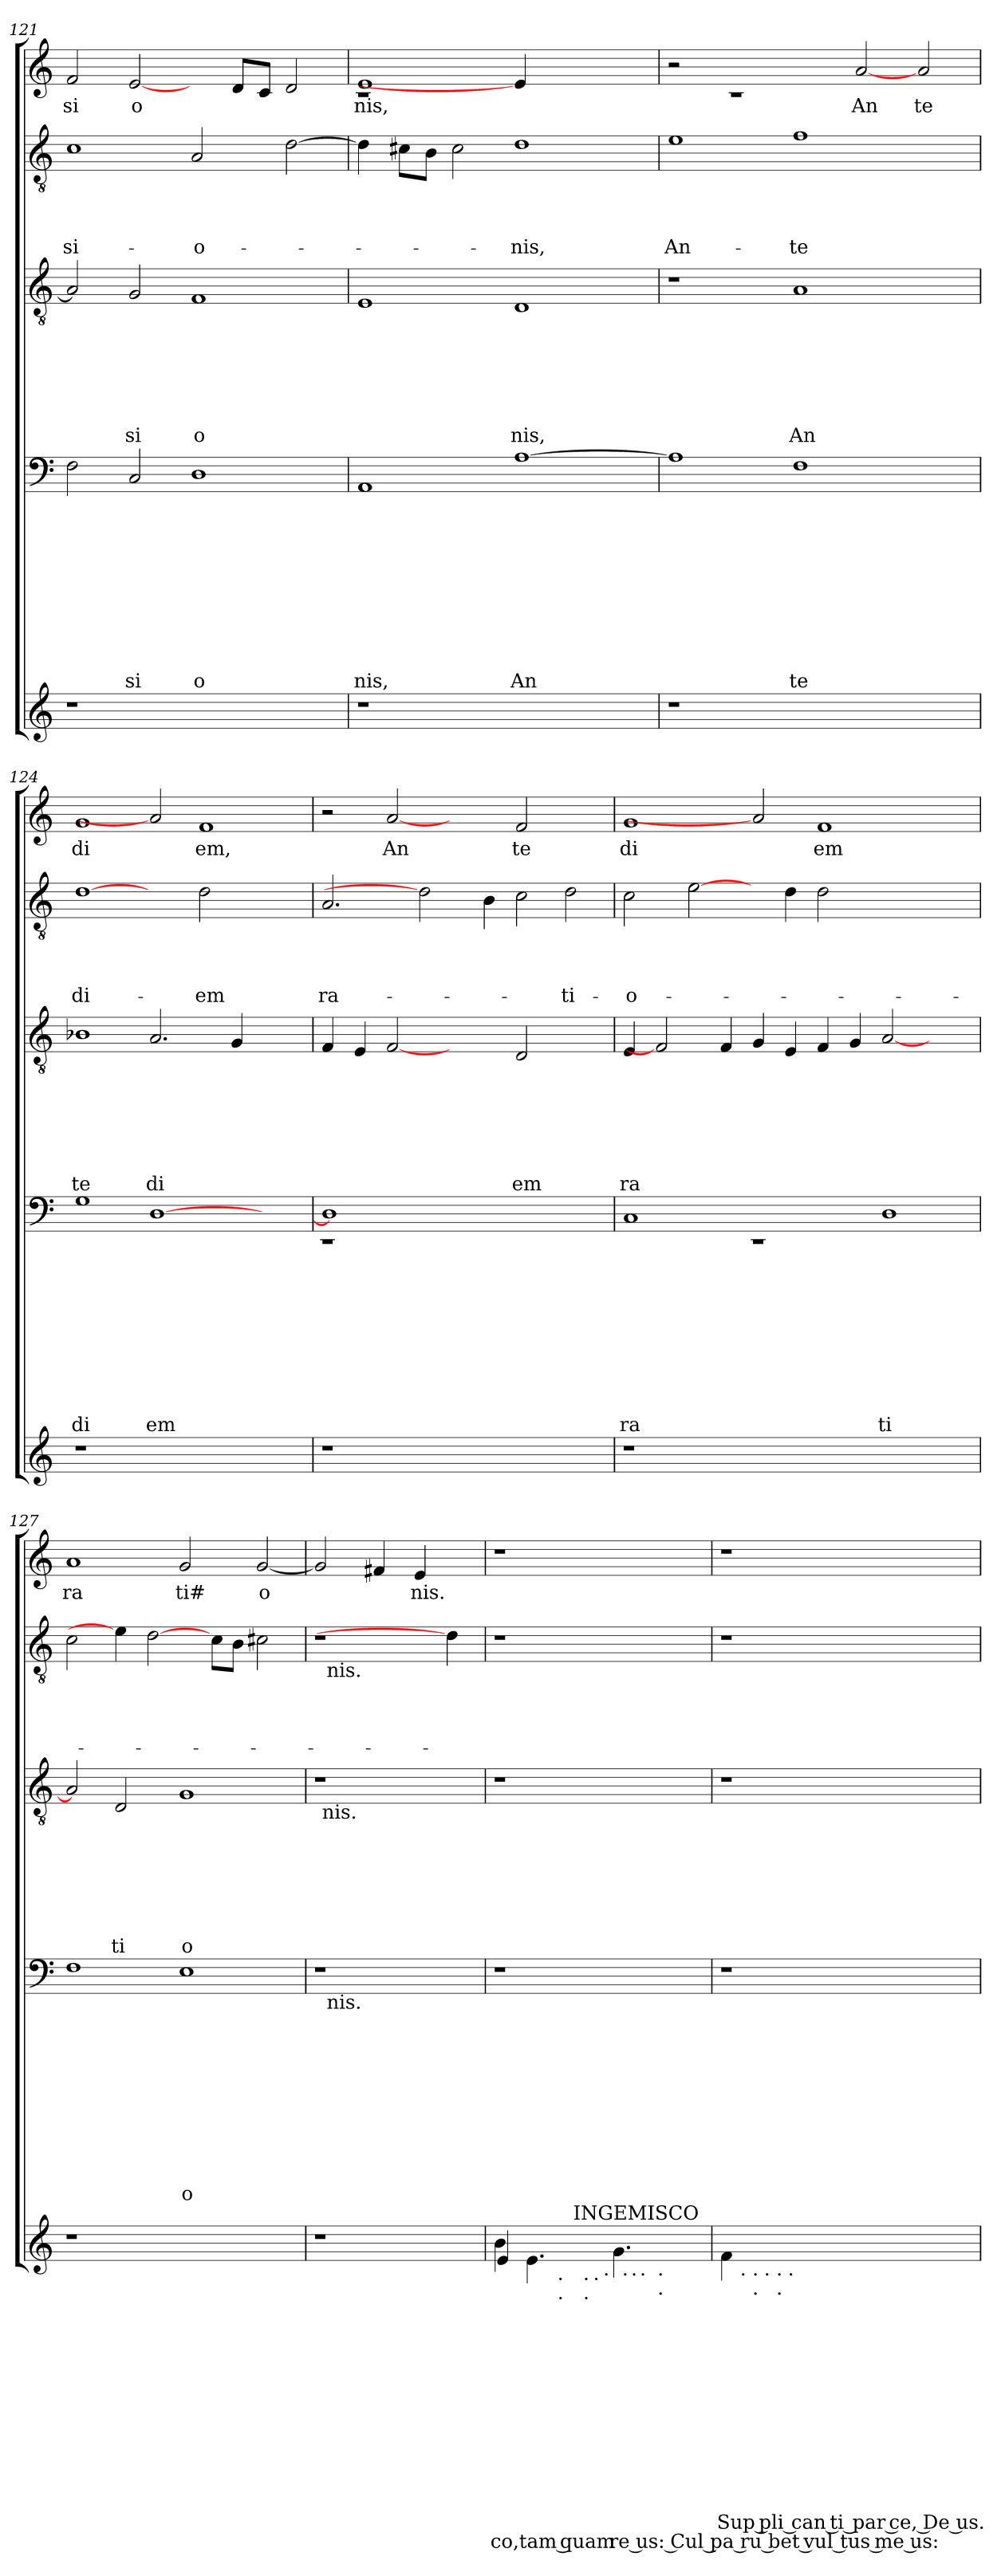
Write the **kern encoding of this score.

**kern	**text	**text	**text	**text	**text	**text	**text	**text	**text	**text	**text	**text	**text	**kern	**text	**text	**text	**text	**text	**text	**text	**text	**text	**text	**kern	**text	**text	**text	**text	**text	**text	**text	**kern	**text	**text	**text	**text	**kern	**text
*part5	*part5	*part5	*part5	*part5	*part5	*part5	*part5	*part5	*part5	*part5	*part5	*part5	*part5	*part4	*part4	*part4	*part4	*part4	*part4	*part4	*part4	*part4	*part4	*part4	*part3	*part3	*part3	*part3	*part3	*part3	*part3	*part3	*part2	*part2	*part2	*part2	*part2	*part1	*part1
*staff5	*staff5	*staff5	*staff5	*staff5	*staff5	*staff5	*staff5	*staff5	*staff5	*staff5	*staff5	*staff5	*staff5	*staff4	*staff4	*staff4	*staff4	*staff4	*staff4	*staff4	*staff4	*staff4	*staff4	*staff4	*staff3	*staff3	*staff3	*staff3	*staff3	*staff3	*staff3	*staff3	*staff2	*staff2	*staff2	*staff2	*staff2	*staff1	*staff1
*clefG2	*	*	*	*	*	*	*	*	*	*	*	*	*	*clefF4	*	*	*	*	*	*	*	*	*	*	*clefGv2	*	*	*	*	*	*	*	*clefGv2	*	*	*	*	*clefG2	*
*k[]	*	*	*	*	*	*	*	*	*	*	*	*	*	*k[]	*	*	*	*	*	*	*	*	*	*	*k[]	*	*	*	*	*	*	*	*k[]	*	*	*	*	*k[]	*
*C:	*	*	*	*	*	*	*	*	*	*	*	*	*	*C:	*	*	*	*	*	*	*	*	*	*	*C:	*	*	*	*	*	*	*	*C:	*	*	*	*	*C:	*
=121	=121	=121	=121	=121	=121	=121	=121	=121	=121	=121	=121	=121	=121	=121	=121	=121	=121	=121	=121	=121	=121	=121	=121	=121	=121	=121	=121	=121	=121	=121	=121	=121	=121	=121	=121	=121	=121	=121	=121
!	!	!	!	!	!	!	!	!	!	!	!	!	!	!	!	!	!	!	!	!	!	!	!	!	!	!	!	!	!	!	!	!	!	!	!	!	!LO:LY:b	!	!LO:LY:b
1r	.	.	.	.	.	.	.	.	.	.	.	.	.	2F\	.	.	.	.	.	.	.	.	.	.	2A/]	.	.	.	.	.	.	.	1c	.	.	.	-si-	2f/	si
!	!	!	!	!	!	!	!	!	!	!	!	!	!	!	!	!	!	!	!	!	!	!	!	!LO:LY:b	!	!	!	!	!	!	!	!LO:LY:b	!	!	!	!	!	!	!LO:LY:b
.	.	.	.	.	.	.	.	.	.	.	.	.	.	2C/	.	.	.	.	.	.	.	.	.	si	2G/	.	.	.	.	.	.	si	.	.	.	.	.	[2e/	o
!	!	!	!	!	!	!	!	!	!	!	!	!	!	!	!	!	!	!	!	!	!	!	!	!LO:LY:b	!	!	!	!	!	!	!	!LO:LY:b:rj	!	!	!	!	!LO:LY:b	!	!
1ryy	.	.	.	.	.	.	.	.	.	.	.	.	.	1D	.	.	.	.	.	.	.	.	.	o	1F	.	.	.	.	.	.	o	2A/	.	.	.	-o-	4ryy	.
.	.	.	.	.	.	.	.	.	.	.	.	.	.	.	.	.	.	.	.	.	.	.	.	.	.	.	.	.	.	.	.	.	.	.	.	.	.	8d/L	.
.	.	.	.	.	.	.	.	.	.	.	.	.	.	.	.	.	.	.	.	.	.	.	.	.	.	.	.	.	.	.	.	.	.	.	.	.	.	8c/J	.
.	.	.	.	.	.	.	.	.	.	.	.	.	.	.	.	.	.	.	.	.	.	.	.	.	.	.	.	.	.	.	.	.	[>2d\	.	.	.	.	2d/	.
=122	=122	=122	=122	=122	=122	=122	=122	=122	=122	=122	=122	=122	=122	=122	=122	=122	=122	=122	=122	=122	=122	=122	=122	=122	=122	=122	=122	=122	=122	=122	=122	=122	=122	=122	=122	=122	=122	=122	=122
!	!	!	!	!	!	!	!	!	!	!	!	!	!	!	!	!	!	!	!	!	!	!	!	!LO:LY:b	!	!	!	!	!	!	!	!	!	!	!	!	!	!	!LO:LY:b
*	*	*	*	*	*	*	*	*	*	*	*	*	*	*	*	*	*	*	*	*	*	*	*	*	*	*	*	*	*	*	*	*	*	*	*	*	*	*^	*
1r	.	.	.	.	.	.	.	.	.	.	.	.	.	1AA	.	.	.	.	.	.	.	.	.	nis,	1E	.	.	.	.	.	.	.	4d\]	.	.	.	.	1e	1rc	nis,
.	.	.	.	.	.	.	.	.	.	.	.	.	.	.	.	.	.	.	.	.	.	.	.	.	.	.	.	.	.	.	.	.	8c#\L	.	.	.	.	.	.	.
.	.	.	.	.	.	.	.	.	.	.	.	.	.	.	.	.	.	.	.	.	.	.	.	.	.	.	.	.	.	.	.	.	8B\J	.	.	.	.	.	.	.
.	.	.	.	.	.	.	.	.	.	.	.	.	.	.	.	.	.	.	.	.	.	.	.	.	.	.	.	.	.	.	.	.	2c#\	.	.	.	.	.	.	.
!	!	!	!	!	!	!	!	!	!	!	!	!	!	!	!	!	!	!	!	!	!	!	!	!LO:LY:b	!	!	!	!	!	!	!	!LO:LY:b	!	!	!	!	!LO:LY:b	!	!	!
1ryy	.	.	.	.	.	.	.	.	.	.	.	.	.	[>1A	.	.	.	.	.	.	.	.	.	An	1D	.	.	.	.	.	.	nis,	1d	.	.	.	-nis,	4e/]	2.ryy	.
.	.	.	.	.	.	.	.	.	.	.	.	.	.	.	.	.	.	.	.	.	.	.	.	.	.	.	.	.	.	.	.	.	.	.	.	.	.	2.ryy	.	.
.	.	.	.	.	.	.	.	.	.	.	.	.	.	.	.	.	.	.	.	.	.	.	.	.	.	.	.	.	.	.	.	.	.	.	.	.	.	.	4ryy	.
=123	=123	=123	=123	=123	=123	=123	=123	=123	=123	=123	=123	=123	=123	=123	=123	=123	=123	=123	=123	=123	=123	=123	=123	=123	=123	=123	=123	=123	=123	=123	=123	=123	=123	=123	=123	=123	=123	=123	=123	=123
!	!	!	!	!	!	!	!	!	!	!	!	!	!	!	!	!	!	!	!	!	!	!	!	!	!	!	!	!	!	!	!	!	!	!	!	!	!LO:LY:b	!	!	!
*	*	*	*	*	*	*	*	*	*	*	*	*	*	*	*	*	*	*	*	*	*	*	*	*	*	*	*	*	*	*	*	*	*	*	*	*	*	*v	*v	*
1r	.	.	.	.	.	.	.	.	.	.	.	.	.	1A]	.	.	.	.	.	.	.	.	.	.	1r	.	.	.	.	.	.	.	1e	.	.	.	An-	2r	.
.	.	.	.	.	.	.	.	.	.	.	.	.	.	.	.	.	.	.	.	.	.	.	.	.	.	.	.	.	.	.	.	.	.	.	.	.	.	1rc	.
!	!	!	!	!	!	!	!	!	!	!	!	!	!	!	!	!	!	!	!	!	!	!	!	!LO:LY:b	!	!	!	!	!	!	!	!LO:LY:b	!	!	!	!	!LO:LY:b	!	!
1.ryy	.	.	.	.	.	.	.	.	.	.	.	.	.	1F	.	.	.	.	.	.	.	.	.	te	1A	.	.	.	.	.	.	An	1f	.	.	.	-te	.	.
!	!	!	!	!	!	!	!	!	!	!	!	!	!	!	!	!	!	!	!	!	!	!	!	!	!	!	!	!	!	!	!	!	!	!	!	!	!	!	!LO:LY:b
.	.	.	.	.	.	.	.	.	.	.	.	.	.	.	.	.	.	.	.	.	.	.	.	.	.	.	.	.	.	.	.	.	.	.	.	.	.	[2a	An
!	!	!	!	!	!	!	!	!	!	!	!	!	!	!	!	!	!	!	!	!	!	!	!	!	!	!	!	!	!	!	!	!	!	!	!	!	!	!	!LO:LY:b
.	.	.	.	.	.	.	.	.	.	.	.	.	.	2ryy	.	.	.	.	.	.	.	.	.	.	2ryy	.	.	.	.	.	.	.	2ryy	.	.	.	.	2a/	te
!!LO:PB:g=z
=124	=124	=124	=124	=124	=124	=124	=124	=124	=124	=124	=124	=124	=124	=124	=124	=124	=124	=124	=124	=124	=124	=124	=124	=124	=124	=124	=124	=124	=124	=124	=124	=124	=124	=124	=124	=124	=124	=124	=124
!	!	!	!	!	!	!	!	!	!	!	!	!	!	!	!	!	!	!	!	!	!	!	!	!LO:LY:b	!	!	!	!	!	!	!	!LO:LY:b	!	!	!	!	!LO:LY:b	!	!LO:LY:b
1r	.	.	.	.	.	.	.	.	.	.	.	.	.	1G	.	.	.	.	.	.	.	.	.	di	1B-X	.	.	.	.	.	.	te	[1d	.	.	.	di-	1g	di
!	!	!	!	!	!	!	!	!	!	!	!	!	!	!	!	!	!	!	!	!	!	!	!	!LO:LY:b	!	!	!	!	!	!	!	!LO:LY:b	!	!	!	!	!	!	!
1.ryy	.	.	.	.	.	.	.	.	.	.	.	.	.	[>1D	.	.	.	.	.	.	.	.	.	em	2.A/	.	.	.	.	.	.	di	2ryy	.	.	.	.	2a]	.
!	!	!	!	!	!	!	!	!	!	!	!	!	!	!	!	!	!	!	!	!	!	!	!	!	!	!	!	!	!	!	!	!	!	!	!	!	!LO:LY:b	!	!LO:LY:b
.	.	.	.	.	.	.	.	.	.	.	.	.	.	.	.	.	.	.	.	.	.	.	.	.	.	.	.	.	.	.	.	.	2d\	.	.	.	-em	1f	em,
.	.	.	.	.	.	.	.	.	.	.	.	.	.	.	.	.	.	.	.	.	.	.	.	.	4G/	.	.	.	.	.	.	.	.	.	.	.	.	.	.
.	.	.	.	.	.	.	.	.	.	.	.	.	.	2ryy	.	.	.	.	.	.	.	.	.	.	2ryy	.	.	.	.	.	.	.	2ryy	.	.	.	.	.	.
=125	=125	=125	=125	=125	=125	=125	=125	=125	=125	=125	=125	=125	=125	=125	=125	=125	=125	=125	=125	=125	=125	=125	=125	=125	=125	=125	=125	=125	=125	=125	=125	=125	=125	=125	=125	=125	=125	=125	=125
*	*	*	*	*	*	*	*	*	*	*	*	*	*	*^	*	*	*	*	*	*	*	*	*	*	*	*	*	*	*	*	*	*	*	*	*	*	*	*	*
!	!	!	!	!	!	!	!	!	!	!	!	!	!	!	!	!	!	!	!	!	!	!	!	!	!	!	!	!	!	!	!	!	!	!	!	!	!	!LO:LY:b	!	!
1r	.	.	.	.	.	.	.	.	.	.	.	.	.	1D]	1rEE	.	.	.	.	.	.	.	.	.	.	4F/	.	.	.	.	.	.	.	2.A/	.	.	.	ra-	2r	.
.	.	.	.	.	.	.	.	.	.	.	.	.	.	.	.	.	.	.	.	.	.	.	.	.	.	4E/	.	.	.	.	.	.	.	.	.	.	.	.	.	.
!	!	!	!	!	!	!	!	!	!	!	!	!	!	!	!	!	!	!	!	!	!	!	!	!	!	!	!	!	!	!	!	!	!	!	!	!	!	!	!	!LO:LY:b
.	.	.	.	.	.	.	.	.	.	.	.	.	.	.	.	.	.	.	.	.	.	.	.	.	.	[2F	.	.	.	.	.	.	.	.	.	.	.	.	[2a	An
.	.	.	.	.	.	.	.	.	.	.	.	.	.	.	.	.	.	.	.	.	.	.	.	.	.	.	.	.	.	.	.	.	.	2d]	.	.	.	.	.	.
1.ryy	.	.	.	.	.	.	.	.	.	.	.	.	.	1.ryy	1.ryy	.	.	.	.	.	.	.	.	.	.	2ryy	.	.	.	.	.	.	.	.	.	.	.	.	2ryy	.
.	.	.	.	.	.	.	.	.	.	.	.	.	.	.	.	.	.	.	.	.	.	.	.	.	.	.	.	.	.	.	.	.	.	4B\	.	.	.	.	.	.
!	!	!	!	!	!	!	!	!	!	!	!	!	!	!	!	!	!	!	!	!	!	!	!	!	!	!	!	!	!	!	!	!	!LO:LY:b	!	!	!	!	!	!	!LO:LY:b
.	.	.	.	.	.	.	.	.	.	.	.	.	.	.	.	.	.	.	.	.	.	.	.	.	.	2D/	.	.	.	.	.	.	em	2c\	.	.	.	.	2f/	te
!	!	!	!	!	!	!	!	!	!	!	!	!	!	!	!	!	!	!	!	!	!	!	!	!	!	!	!	!	!	!	!	!	!	!	!	!	!	!LO:LY:b	!	!
.	.	.	.	.	.	.	.	.	.	.	.	.	.	.	.	.	.	.	.	.	.	.	.	.	.	2ryy	.	.	.	.	.	.	.	2d\	.	.	.	-ti-	2ryy	.
*	*	*	*	*	*	*	*	*	*	*	*	*	*	*v	*v	*	*	*	*	*	*	*	*	*	*	*	*	*	*	*	*	*	*	*	*	*	*	*	*	*
=126	=126	=126	=126	=126	=126	=126	=126	=126	=126	=126	=126	=126	=126	=126	=126	=126	=126	=126	=126	=126	=126	=126	=126	=126	=126	=126	=126	=126	=126	=126	=126	=126	=126	=126	=126	=126	=126	=126	=126
!	!	!	!	!	!	!	!	!	!	!	!	!	!	!	!	!	!	!	!	!	!	!	!	!LO:LY:b	!	!	!	!	!	!	!	!LO:LY:b	!	!	!	!	!LO:LY:b	!	!LO:LY:b
1r	.	.	.	.	.	.	.	.	.	.	.	.	.	1C	.	.	.	.	.	.	.	.	.	ra	4E/	.	.	.	.	.	.	ra	2c\	.	.	.	-o-	1g	di
.	.	.	.	.	.	.	.	.	.	.	.	.	.	.	.	.	.	.	.	.	.	.	.	.	2F]	.	.	.	.	.	.	.	.	.	.	.	.	.	.
.	.	.	.	.	.	.	.	.	.	.	.	.	.	.	.	.	.	.	.	.	.	.	.	.	.	.	.	.	.	.	.	.	[2e\	.	.	.	.	.	.
.	.	.	.	.	.	.	.	.	.	.	.	.	.	.	.	.	.	.	.	.	.	.	.	.	4F/	.	.	.	.	.	.	.	.	.	.	.	.	.	.
0ryy	.	.	.	.	.	.	.	.	.	.	.	.	.	1rEE	.	.	.	.	.	.	.	.	.	.	4G/	.	.	.	.	.	.	.	4ryy	.	.	.	.	2a]	.
.	.	.	.	.	.	.	.	.	.	.	.	.	.	.	.	.	.	.	.	.	.	.	.	.	4E/	.	.	.	.	.	.	.	4d\	.	.	.	.	.	.
!	!	!	!	!	!	!	!	!	!	!	!	!	!	!	!	!	!	!	!	!	!	!	!	!	!	!	!	!	!	!	!	!	!	!	!	!	!	!	!LO:LY:b
.	.	.	.	.	.	.	.	.	.	.	.	.	.	.	.	.	.	.	.	.	.	.	.	.	4F/	.	.	.	.	.	.	.	2d\	.	.	.	.	1f	em
.	.	.	.	.	.	.	.	.	.	.	.	.	.	.	.	.	.	.	.	.	.	.	.	.	4G/	.	.	.	.	.	.	.	.	.	.	.	.	.	.
!	!	!	!	!	!	!	!	!	!	!	!	!	!	!	!	!	!	!	!	!	!	!	!	!LO:LY:b	!	!	!	!	!	!	!	!	!	!	!	!	!	!	!
.	.	.	.	.	.	.	.	.	.	.	.	.	.	1D	.	.	.	.	.	.	.	.	.	ti	[<2A/	.	.	.	.	.	.	.	1ryy	.	.	.	.	.	.
.	.	.	.	.	.	.	.	.	.	.	.	.	.	.	.	.	.	.	.	.	.	.	.	.	2ryy	.	.	.	.	.	.	.	.	.	.	.	.	2ryy	.
=127	=127	=127	=127	=127	=127	=127	=127	=127	=127	=127	=127	=127	=127	=127	=127	=127	=127	=127	=127	=127	=127	=127	=127	=127	=127	=127	=127	=127	=127	=127	=127	=127	=127	=127	=127	=127	=127	=127	=127
!	!	!	!	!	!	!	!	!	!	!	!	!	!	!	!	!	!	!	!	!	!	!	!	!	!	!	!	!	!	!	!	!	!	!	!	!	!	!	!LO:LY:b
1r	.	.	.	.	.	.	.	.	.	.	.	.	.	1F	.	.	.	.	.	.	.	.	.	.	2A/]	.	.	.	.	.	.	.	2c\	.	.	.	.	1a	ra
!	!	!	!	!	!	!	!	!	!	!	!	!	!	!	!	!	!	!	!	!	!	!	!	!	!	!	!	!	!	!	!	!LO:LY:b	!	!	!	!	!	!	!
.	.	.	.	.	.	.	.	.	.	.	.	.	.	.	.	.	.	.	.	.	.	.	.	.	2D/	.	.	.	.	.	.	ti	4e\]	.	.	.	.	.	.
.	.	.	.	.	.	.	.	.	.	.	.	.	.	.	.	.	.	.	.	.	.	.	.	.	.	.	.	.	.	.	.	.	[2d\	.	.	.	.	.	.
!	!	!	!	!	!	!	!	!	!	!	!	!	!	!	!	!	!	!	!	!	!	!	!	!LO:LY:b	!	!	!	!	!	!	!	!LO:LY:b	!	!	!	!	!	!	!LO:LY:b
1ryy	.	.	.	.	.	.	.	.	.	.	.	.	.	1E	.	.	.	.	.	.	.	.	.	o	1G	.	.	.	.	.	.	o	.	.	.	.	.	2g/	ti#
.	.	.	.	.	.	.	.	.	.	.	.	.	.	.	.	.	.	.	.	.	.	.	.	.	.	.	.	.	.	.	.	.	8c\L	.	.	.	.	.	.
.	.	.	.	.	.	.	.	.	.	.	.	.	.	.	.	.	.	.	.	.	.	.	.	.	.	.	.	.	.	.	.	.	8B\J	.	.	.	.	.	.
!	!	!	!	!	!	!	!	!	!	!	!	!	!	!	!	!	!	!	!	!	!	!	!	!	!	!	!	!	!	!	!	!	!	!	!	!	!	!	!LO:LY:b
.	.	.	.	.	.	.	.	.	.	.	.	.	.	.	.	.	.	.	.	.	.	.	.	.	.	.	.	.	.	.	.	.	2c#\	.	.	.	.	[<2g/	o
=128	=128	=128	=128	=128	=128	=128	=128	=128	=128	=128	=128	=128	=128	=128	=128	=128	=128	=128	=128	=128	=128	=128	=128	=128	=128	=128	=128	=128	=128	=128	=128	=128	=128	=128	=128	=128	=128	=128	=128
*	*	*	*	*	*	*	*	*	*	*	*	*	*	*^	*	*	*	*	*	*	*	*	*	*	*^	*	*	*	*	*	*	*	*^	*	*	*	*	*	*
1r	.	.	.	.	.	.	.	.	.	.	.	.	.	1r	32ryy	.	.	.	.	.	.	.	.	.	.	1r	48ryy	.	.	.	.	.	.	.	1r	32ryy	.	.	.	.	2g/]	.
!	!	!	!	!	!	!	!	!	!	!	!	!	!	!	!	!	!	!	!	!	!	!	!	!	!	!	!LO:TX:b:t=nis.	!	!	!	!	!	!	!	!	!	!	!	!	!	!	!
.	.	.	.	.	.	.	.	.	.	.	.	.	.	.	.	.	.	.	.	.	.	.	.	.	.	.	3%2ryy	.	.	.	.	.	.	.	.	.	.	.	.	.	.	.
!	!	!	!	!	!	!	!	!	!	!	!	!	!	!	!	!	!	!	!	!	!	!	!	!	!	!	!	!	!	!	!	!	!	!	!	!LO:TX:b:t=nis.	!	!	!	!	!	!
!	!	!	!	!	!	!	!	!	!	!	!	!	!	!	!LO:TX:b:t=nis.	!	!	!	!	!	!	!	!	!	!	!	!	!	!	!	!	!	!	!	!	!	!	!	!	!	!	!
.	.	.	.	.	.	.	.	.	.	.	.	.	.	.	1ryy	.	.	.	.	.	.	.	.	.	.	.	.	.	.	.	.	.	.	.	.	1ryy	.	.	.	.	.	.
.	.	.	.	.	.	.	.	.	.	.	.	.	.	.	.	.	.	.	.	.	.	.	.	.	.	.	.	.	.	.	.	.	.	.	.	.	.	.	.	.	4f#X/	.
.	.	.	.	.	.	.	.	.	.	.	.	.	.	.	.	.	.	.	.	.	.	.	.	.	.	.	6...ryy	.	.	.	.	.	.	.	.	.	.	.	.	.	.	.
!	!	!	!	!	!	!	!	!	!	!	!	!	!	!	!	!	!	!	!	!	!	!	!	!	!	!	!	!	!	!	!	!	!	!	!	!	!	!	!	!	!	!LO:LY:b
.	.	.	.	.	.	.	.	.	.	.	.	.	.	.	.	.	.	.	.	.	.	.	.	.	.	.	.	.	.	.	.	.	.	.	.	.	.	.	.	.	4e/	nis.
4ryy	.	.	.	.	.	.	.	.	.	.	.	.	.	4ryy	.	.	.	.	.	.	.	.	.	.	.	4ryy	4ryy	.	.	.	.	.	.	.	4d\]	.	.	.	.	.	4ryy	.
.	.	.	.	.	.	.	.	.	.	.	.	.	.	.	8..ryy	.	.	.	.	.	.	.	.	.	.	.	.	.	.	.	.	.	.	.	.	8..ryy	.	.	.	.	.	.
!!LO:LB:g=z
=129	=129	=129	=129	=129	=129	=129	=129	=129	=129	=129	=129	=129	=129	=129	=129	=129	=129	=129	=129	=129	=129	=129	=129	=129	=129	=129	=129	=129	=129	=129	=129	=129	=129	=129	=129	=129	=129	=129	=129	=129	=129	=129
*^	*	*	*	*	*	*	*	*	*	*	*	*	*	*	*	*	*	*	*	*	*	*	*	*	*	*	*	*	*	*	*	*	*	*	*	*	*	*	*	*	*	*
!LO:TX:b:t=.	!	!	!	!	!	!	!	!	!	!	!	!	!	!	!	!	!	!	!	!	!	!	!	!	!	!	!	!	!	!	!	!	!	!	!	!	!	!	!	!	!	!	!
!LO:TX:b:t=.	!	!	!	!	!	!	!	!	!	!	!	!	!	!	!	!	!	!	!	!	!	!	!	!	!	!	!	!	!	!	!	!	!	!	!	!	!	!	!	!	!	!	!
!LO:TX:b:t=.	!	!	!	!	!	!	!	!	!	!	!	!	!	!	!	!	!	!	!	!	!	!	!	!	!	!	!	!	!	!	!	!	!	!	!	!	!	!	!	!	!	!	!
!LO:N:head=solid	!LO:N:head=solid	!	!	!	!	!	!	!	!	!	!	!	!	!LO:LY:a:rj	!	!	!	!	!	!	!	!	!	!	!	!	!	!	!	!	!	!	!	!	!	!	!	!	!	!	!	!	!
!	!	!	!	!	!	!	!	!	!	!	!	!	!	!LO:LY:a	!	!	!	!	!	!	!	!	!	!	!	!	!	!	!	!	!	!	!	!	!	!	!	!	!	!	!	!	!
*^	*	*	*	*	*	*	*	*	*	*	*	*	*	*	*	*	*	*	*	*	*	*	*	*	*	*	*	*	*	*	*	*	*	*	*	*	*	*	*	*	*	*	*
*	*	*^	*	*	*	*	*	*	*	*	*	*	*	*	*	*	*	*	*	*	*	*	*	*	*	*	*	*	*	*	*	*	*	*	*	*	*	*	*	*	*	*	*	*
*	*	*	*^	*	*	*	*	*	*	*	*	*	*	*	*	*	*	*	*	*	*	*	*	*	*	*	*	*	*	*	*	*	*	*	*	*	*	*	*	*	*	*	*	*	*
*	*	*	*	*^	*	*	*	*	*	*	*	*	*	*	*	*	*	*	*	*	*	*	*	*	*	*	*	*	*	*	*	*	*	*	*	*	*	*	*	*	*	*	*	*	*	*
*	*	*	*	*	*^	*	*	*	*	*	*	*	*	*	*	*	*	*	*	*	*	*	*	*	*	*	*	*	*	*	*	*	*	*	*	*	*	*	*	*	*	*	*	*	*	*	*
*	*	*	*	*	*	*^	*	*	*	*	*	*	*	*	*	*	*	*	*	*	*	*	*	*	*	*	*	*	*	*	*	*	*	*	*	*	*	*	*	*	*	*	*	*	*	*	*	*
*	*	*	*	*	*	*	*^	*	*	*	*	*	*	*	*	*	*	*	*	*	*	*	*	*	*	*	*	*	*	*	*	*	*	*	*	*	*	*	*	*	*	*	*	*	*	*	*	*	*
*	*	*	*	*	*	*	*	*^	*	*	*	*	*	*	*	*	*	*	*	*	*	*	*	*	*	*	*	*	*	*	*	*	*	*	*	*	*	*	*	*	*	*	*	*	*	*	*	*	*	*
*	*	*	*	*	*	*	*	*	*	*	*	*	*	*	*	*	*	*	*	*	*	*	*v	*v	*	*	*	*	*	*	*	*	*	*	*	*	*	*	*	*	*	*	*	*v	*v	*	*	*	*	*	*
*	*	*	*	*	*	*	*	*	*^	*	*	*	*	*	*	*	*	*	*	*	*	*	*	*	*	*	*	*	*	*	*	*	*	*v	*v	*	*	*	*	*	*	*	*	*	*	*	*	*	*
4b\	4e/	4..ryy	2ryy	2ryy	2ryy	2ryy	2ryy	2ryy	2ryy	2ryy	.	.	.	.	.	.	.	.	.	.	.	.	co,	1r	.	.	.	.	.	.	.	.	.	.	1r	.	.	.	.	.	.	.	1r	.	.	.	.	1r	.
!LO:N:head=solid	!	!	!	!	!	!	!	!	!	!	!	!	!	!	!	!	!	!	!	!	!	!LO:LY:a	!LO:LY:a	!	!	!	!	!	!	!	!	!	!	!	!	!	!	!	!	!	!	!	!	!	!	!	!	!	!
4.e\	2.ryy	.	.	.	.	.	.	.	.	.	.	.	.	.	.	.	.	.	.	.	.	.	tam quam	.	.	.	.	.	.	.	.	.	.	.	.	.	.	.	.	.	.	.	.	.	.	.	.	.	.
!	!	!LO:TX:b:t=.	!	!	!	!	!	!	!	!	!	!	!	!	!	!	!	!	!	!	!	!	!	!	!	!	!	!	!	!	!	!	!	!	!	!	!	!	!	!	!	!	!	!	!	!	!	!	!
!	!	!LO:TX:b:t=.	!	!	!	!	!	!	!	!	!	!	!	!	!	!	!	!	!	!	!	!	!	!	!	!	!	!	!	!	!	!	!	!	!	!	!	!	!	!	!	!	!	!	!	!	!	!	!
.	.	2ryy	.	.	.	.	.	.	.	.	.	.	.	.	.	.	.	.	.	.	.	.	.	.	.	.	.	.	.	.	.	.	.	.	.	.	.	.	.	.	.	.	.	.	.	.	.	.	.
!	!	!	!LO:TX:a:t=INGEMISCO	!	!	!	!	!	!	!	!	!	!	!	!	!	!	!	!	!	!	!	!	!	!	!	!	!	!	!	!	!	!	!	!	!	!	!	!	!	!	!	!	!	!	!	!	!	!
.	.	.	2ryy	32ryy	16ryy	16.ryy	8ryy	8.ryy	8..ryy	4ryy	.	.	.	.	.	.	.	.	.	.	.	.	.	.	.	.	.	.	.	.	.	.	.	.	.	.	.	.	.	.	.	.	.	.	.	.	.	.	.
!	!	!	!	!LO:TX:b:t=.	!	!	!	!	!	!	!	!	!	!	!	!	!	!	!	!	!	!	!	!	!	!	!	!	!	!	!	!	!	!	!	!	!	!	!	!	!	!	!	!	!	!	!	!	!
!	!	!	!	!LO:TX:b:t=.	!	!	!	!	!	!	!	!	!	!	!	!	!	!	!	!	!	!	!	!	!	!	!	!	!	!	!	!	!	!	!	!	!	!	!	!	!	!	!	!	!	!	!	!	!
.	.	.	.	4...ryy	.	.	.	.	.	.	.	.	.	.	.	.	.	.	.	.	.	.	.	.	.	.	.	.	.	.	.	.	.	.	.	.	.	.	.	.	.	.	.	.	.	.	.	.	.
!	!	!	!	!	!LO:TX:b:t=.	!	!	!	!	!	!	!	!	!	!	!	!	!	!	!	!	!	!	!	!	!	!	!	!	!	!	!	!	!	!	!	!	!	!	!	!	!	!	!	!	!	!	!	!
.	.	.	.	.	4..ryy	.	.	.	.	.	.	.	.	.	.	.	.	.	.	.	.	.	.	.	.	.	.	.	.	.	.	.	.	.	.	.	.	.	.	.	.	.	.	.	.	.	.	.	.
!	!	!	!	!	!	!LO:TX:b:t=.	!	!	!	!	!	!	!	!	!	!	!	!	!	!	!	!	!	!	!	!	!	!	!	!	!	!	!	!	!	!	!	!	!	!	!	!	!	!	!	!	!	!	!
.	.	.	.	.	.	4ryy	.	.	.	.	.	.	.	.	.	.	.	.	.	.	.	.	.	.	.	.	.	.	.	.	.	.	.	.	.	.	.	.	.	.	.	.	.	.	.	.	.	.	.
!LO:N:head=solid	!	!	!	!	!	!	!	!	!	!	!	!	!	!	!	!	!	!	!	!	!	!LO:LY:a	!LO:LY:a	!	!	!	!	!	!	!	!	!	!	!	!	!	!	!	!	!	!	!	!	!	!	!	!	!	!
4.g\	.	.	.	.	.	.	32ryy	.	.	.	.	.	.	.	.	.	.	.	.	.	.	.	re us: Cul pa ru bet vul tus me us:	.	.	.	.	.	.	.	.	.	.	.	.	.	.	.	.	.	.	.	.	.	.	.	.	.	.
!	!	!	!	!	!	!	!LO:TX:b:t=.	!	!	!	!	!	!	!	!	!	!	!	!	!	!	!	!	!	!	!	!	!	!	!	!	!	!	!	!	!	!	!	!	!	!	!	!	!	!	!	!	!	!
.	.	.	.	.	.	.	4ryy	.	.	.	.	.	.	.	.	.	.	.	.	.	.	.	.	.	.	.	.	.	.	.	.	.	.	.	.	.	.	.	.	.	.	.	.	.	.	.	.	.	.
!	!	!	!	!	!	!	!	!LO:TX:b:t=.	!	!	!	!	!	!	!	!	!	!	!	!	!	!	!	!	!	!	!	!	!	!	!	!	!	!	!	!	!	!	!	!	!	!	!	!	!	!	!	!	!
.	.	.	.	.	.	.	.	4ryy	.	.	.	.	.	.	.	.	.	.	.	.	.	.	.	.	.	.	.	.	.	.	.	.	.	.	.	.	.	.	.	.	.	.	.	.	.	.	.	.	.
!	!	!	!	!	!	!	!	!	!LO:TX:b:t=.	!	!	!	!	!	!	!	!	!	!	!	!	!	!	!	!	!	!	!	!	!	!	!	!	!	!	!	!	!	!	!	!	!	!	!	!	!	!	!	!
.	.	.	.	.	.	.	.	.	4ryy	.	.	.	.	.	.	.	.	.	.	.	.	.	.	.	.	.	.	.	.	.	.	.	.	.	.	.	.	.	.	.	.	.	.	.	.	.	.	.	.
.	.	.	.	.	.	.	.	.	.	32ryy	.	.	.	.	.	.	.	.	.	.	.	.	.	.	.	.	.	.	.	.	.	.	.	.	.	.	.	.	.	.	.	.	.	.	.	.	.	.	.
!	!	!	!	!	!	!	!	!	!	!LO:TX:b:t=.	!	!	!	!	!	!	!	!	!	!	!	!	!	!	!	!	!	!	!	!	!	!	!	!	!	!	!	!	!	!	!	!	!	!	!	!	!	!	!
!	!	!	!	!	!	!	!	!	!	!LO:TX:b:t=.	!	!	!	!	!	!	!	!	!	!	!	!	!	!	!	!	!	!	!	!	!	!	!	!	!	!	!	!	!	!	!	!	!	!	!	!	!	!	!
.	.	.	.	.	.	.	.	.	.	8..ryy	.	.	.	.	.	.	.	.	.	.	.	.	.	.	.	.	.	.	.	.	.	.	.	.	.	.	.	.	.	.	.	.	.	.	.	.	.	.	.
.	.	.	.	.	.	8ryy	.	.	.	.	.	.	.	.	.	.	.	.	.	.	.	.	.	.	.	.	.	.	.	.	.	.	.	.	.	.	.	.	.	.	.	.	.	.	.	.	.	.	.
.	.	.	.	.	.	.	16.ryy	.	.	.	.	.	.	.	.	.	.	.	.	.	.	.	.	.	.	.	.	.	.	.	.	.	.	.	.	.	.	.	.	.	.	.	.	.	.	.	.	.	.
.	.	16ryy	.	.	.	.	.	16ryy	.	.	.	.	.	.	.	.	.	.	.	.	.	.	.	.	.	.	.	.	.	.	.	.	.	.	.	.	.	.	.	.	.	.	.	.	.	.	.	.	.
.	.	.	.	.	.	32ryy	.	.	32ryy	.	.	.	.	.	.	.	.	.	.	.	.	.	.	.	.	.	.	.	.	.	.	.	.	.	.	.	.	.	.	.	.	.	.	.	.	.	.	.	.
!!LO:LB:g=z
=130	=130	=130	=130	=130	=130	=130	=130	=130	=130	=130	=130	=130	=130	=130	=130	=130	=130	=130	=130	=130	=130	=130	=130	=130	=130	=130	=130	=130	=130	=130	=130	=130	=130	=130	=130	=130	=130	=130	=130	=130	=130	=130	=130	=130	=130	=130	=130	=130	=130
!	!	!	!	!	!	!	!	!	!	!	!	!	!	!	!	!	!	!	!	!	!	!LO:LY:b:rj	!	!	!	!	!	!	!	!	!	!	!	!	!	!	!	!	!	!	!	!	!	!	!	!	!	!	!
*	*	*	*	*	*v	*v	*v	*v	*v	*v	*	*	*	*	*	*	*	*	*	*	*	*	*	*	*	*	*	*	*	*	*	*	*	*	*	*	*	*	*	*	*	*	*	*	*	*	*	*	*
4f\	16ryy	16.ryy	8ryy	8ryy	8.ryy	.	.	.	.	.	.	.	.	.	.	.	Sup pli can ti par ce, De us.-	.	1r	.	.	.	.	.	.	.	.	.	.	1r	.	.	.	.	.	.	.	1r	.	.	.	.	1r	.
!	!LO:TX:b:t=.	!	!	!	!	!	!	!	!	!	!	!	!	!	!	!	!	!	!	!	!	!	!	!	!	!	!	!	!	!	!	!	!	!	!	!	!	!	!	!	!	!	!	!
.	2...ryy	.	.	.	.	.	.	.	.	.	.	.	.	.	.	.	.	.	.	.	.	.	.	.	.	.	.	.	.	.	.	.	.	.	.	.	.	.	.	.	.	.	.	.
!	!	!LO:TX:b:t=.	!	!	!	!	!	!	!	!	!	!	!	!	!	!	!	!	!	!	!	!	!	!	!	!	!	!	!	!	!	!	!	!	!	!	!	!	!	!	!	!	!	!
!	!	!LO:TX:b:t=.	!	!	!	!	!	!	!	!	!	!	!	!	!	!	!	!	!	!	!	!	!	!	!	!	!	!	!	!	!	!	!	!	!	!	!	!	!	!	!	!	!	!
.	.	2ryy	.	.	.	.	.	.	.	.	.	.	.	.	.	.	.	.	.	.	.	.	.	.	.	.	.	.	.	.	.	.	.	.	.	.	.	.	.	.	.	.	.	.
!	!	!	!LO:TX:b:t=.	!	!	!	!	!	!	!	!	!	!	!	!	!	!	!	!	!	!	!	!	!	!	!	!	!	!	!	!	!	!	!	!	!	!	!	!	!	!	!	!	!
.	.	.	2..ryy	32ryy	.	.	.	.	.	.	.	.	.	.	.	.	.	.	.	.	.	.	.	.	.	.	.	.	.	.	.	.	.	.	.	.	.	.	.	.	.	.	.	.
!	!	!	!	!LO:TX:b:t=.	!	!	!	!	!	!	!	!	!	!	!	!	!	!	!	!	!	!	!	!	!	!	!	!	!	!	!	!	!	!	!	!	!	!	!	!	!	!	!	!
!	!	!	!	!LO:TX:b:t=.	!	!	!	!	!	!	!	!	!	!	!	!	!	!	!	!	!	!	!	!	!	!	!	!	!	!	!	!	!	!	!	!	!	!	!	!	!	!	!	!
.	.	.	.	2ryy	.	.	.	.	.	.	.	.	.	.	.	.	.	.	.	.	.	.	.	.	.	.	.	.	.	.	.	.	.	.	.	.	.	.	.	.	.	.	.	.
!	!	!	!	!	!LO:TX:b:t=.	!	!	!	!	!	!	!	!	!	!	!	!	!	!	!	!	!	!	!	!	!	!	!	!	!	!	!	!	!	!	!	!	!	!	!	!	!	!	!
.	.	.	.	.	2ryy	.	.	.	.	.	.	.	.	.	.	.	.	.	.	.	.	.	.	.	.	.	.	.	.	.	.	.	.	.	.	.	.	.	.	.	.	.	.	.
2.ryy	.	.	.	.	.	.	.	.	.	.	.	.	.	.	.	.	.	.	.	.	.	.	.	.	.	.	.	.	.	.	.	.	.	.	.	.	.	.	.	.	.	.	.	.
.	.	4ryy	.	.	.	.	.	.	.	.	.	.	.	.	.	.	.	.	.	.	.	.	.	.	.	.	.	.	.	.	.	.	.	.	.	.	.	.	.	.	.	.	.	.
.	.	.	.	4ryy	.	.	.	.	.	.	.	.	.	.	.	.	.	.	.	.	.	.	.	.	.	.	.	.	.	.	.	.	.	.	.	.	.	.	.	.	.	.	.	.
.	.	.	.	.	4ryy	.	.	.	.	.	.	.	.	.	.	.	.	.	.	.	.	.	.	.	.	.	.	.	.	.	.	.	.	.	.	.	.	.	.	.	.	.	.	.
.	.	8ryy	.	.	.	.	.	.	.	.	.	.	.	.	.	.	.	.	.	.	.	.	.	.	.	.	.	.	.	.	.	.	.	.	.	.	.	.	.	.	.	.	.	.
.	.	.	.	16.ryy	.	.	.	.	.	.	.	.	.	.	.	.	.	.	.	.	.	.	.	.	.	.	.	.	.	.	.	.	.	.	.	.	.	.	.	.	.	.	.	.
.	.	.	.	.	16ryy	.	.	.	.	.	.	.	.	.	.	.	.	.	.	.	.	.	.	.	.	.	.	.	.	.	.	.	.	.	.	.	.	.	.	.	.	.	.	.
.	.	32ryy	.	.	.	.	.	.	.	.	.	.	.	.	.	.	.	.	.	.	.	.	.	.	.	.	.	.	.	.	.	.	.	.	.	.	.	.	.	.	.	.	.	.
*v	*v	*v	*v	*v	*v	*	*	*	*	*	*	*	*	*	*	*	*	*	*	*	*	*	*	*	*	*	*	*	*	*	*	*	*	*	*	*	*	*	*	*	*	*	*	*
=	=	=	=	=	=	=	=	=	=	=	=	=	=	=	=	=	=	=	=	=	=	=	=	=	=	=	=	=	=	=	=	=	=	=	=	=	=	=	=
*-	*-	*-	*-	*-	*-	*-	*-	*-	*-	*-	*-	*-	*-	*-	*-	*-	*-	*-	*-	*-	*-	*-	*-	*-	*-	*-	*-	*-	*-	*-	*-	*-	*-	*-	*-	*-	*-	*-	*-
